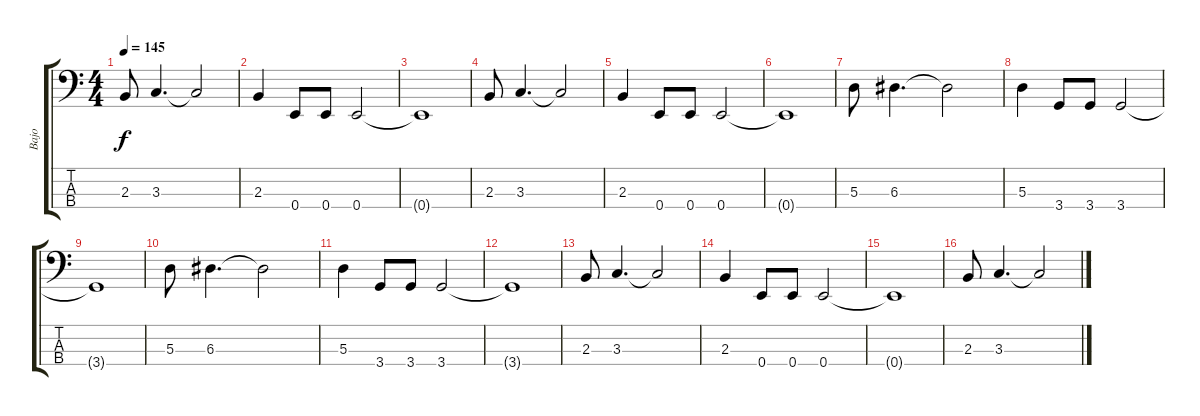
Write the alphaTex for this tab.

\track ("Bajo" "Bajo") {instrument electricbasspick}
\staff {score tabs}
\tuning (G2 D2 A1 E1) {hide}
\ts (4 4)
\tempo 145
\clef f4
\ks c
2.3.8{dy f instrument electricbasspick} 3.3.4{d} 3.3{t}.2 |
2.3.4 0.4.8 0.4.8 0.4.2 |
0.4{t}.1 |
2.3.8 3.3.4{d} 3.3{t}.2 |
2.3.4 0.4.8 0.4.8 0.4.2 |
0.4{t}.1 |
5.3.8 6.3.4{d} 6.3{t}.2 |
5.3.4 3.4.8 3.4.8 3.4.2 |
3.4{t}.1 |
5.3.8 6.3.4{d} 6.3{t}.2 |
5.3.4 3.4.8 3.4.8 3.4.2 |
3.4{t}.1 |
2.3.8 3.3.4{d} 3.3{t}.2 |
2.3.4 0.4.8 0.4.8 0.4.2 |
0.4{t}.1 |
2.3.8 3.3.4{d} 3.3{t}.2
